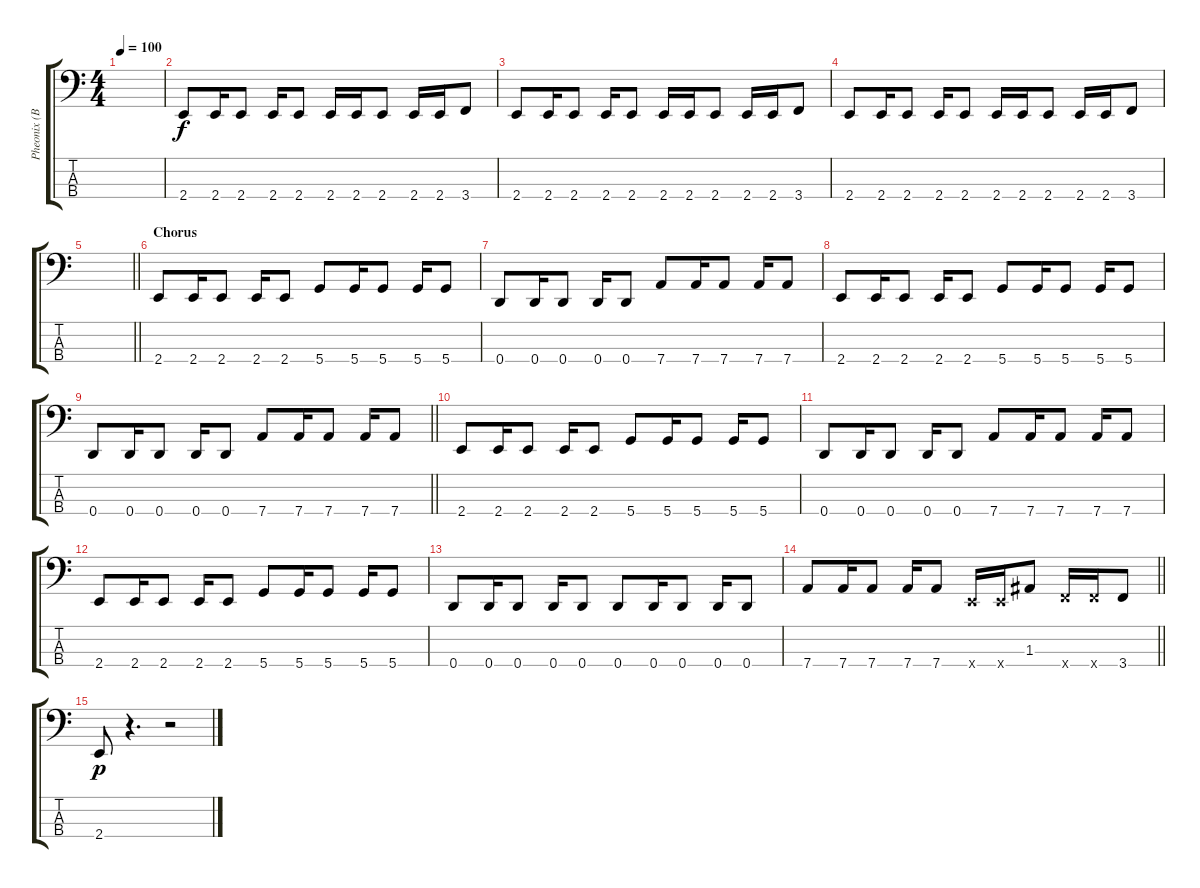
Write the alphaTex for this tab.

\track ("Pheonix (Bass)" "Pheonix (B") {instrument electricbasspick}
\staff {score tabs}
\tuning (G2 D2 A1 D1) {hide}
\ts (4 4)
\tempo 100
\clef f4
\ks c
|
2.4.8 2.4.16 2.4.8 2.4.16 2.4.8 2.4.16 2.4.16 2.4.8 2.4.16 2.4.16 3.4.8 |
2.4.8 2.4.16 2.4.8 2.4.16 2.4.8 2.4.16 2.4.16 2.4.8 2.4.16 2.4.16 3.4.8 |
2.4.8 2.4.16 2.4.8 2.4.16 2.4.8 2.4.16 2.4.16 2.4.8 2.4.16 2.4.16 3.4.8 |
\barLineRight lightlight
|
\section ("" "Chorus")
2.4.8 2.4.16 2.4.8 2.4.16 2.4.8 5.4.8 5.4.16 5.4.8 5.4.16 5.4.8 |
0.4.8 0.4.16 0.4.8 0.4.16 0.4.8 7.4.8 7.4.16 7.4.8 7.4.16 7.4.8 |
2.4.8 2.4.16 2.4.8 2.4.16 2.4.8 5.4.8 5.4.16 5.4.8 5.4.16 5.4.8 |
\barLineRight lightlight
0.4.8 0.4.16 0.4.8 0.4.16 0.4.8 7.4.8 7.4.16 7.4.8 7.4.16 7.4.8 |
2.4.8 2.4.16 2.4.8 2.4.16 2.4.8 5.4.8 5.4.16 5.4.8 5.4.16 5.4.8 |
0.4.8 0.4.16 0.4.8 0.4.16 0.4.8 7.4.8 7.4.16 7.4.8 7.4.16 7.4.8 |
2.4.8 2.4.16 2.4.8 2.4.16 2.4.8 5.4.8 5.4.16 5.4.8 5.4.16 5.4.8 |
0.4.8 0.4.16 0.4.8 0.4.16 0.4.8 0.4.8 0.4.16 0.4.8 0.4.16 0.4.8 |
\barLineRight lightlight
7.4.8 7.4.16 7.4.8 7.4.16 7.4.8 2.4{x}.16 2.4{x}.16 1.3.8 3.4{x}.16 3.4{x}.16 3.4.8 |
2.4.8{dy p} r.4{d} r.2
